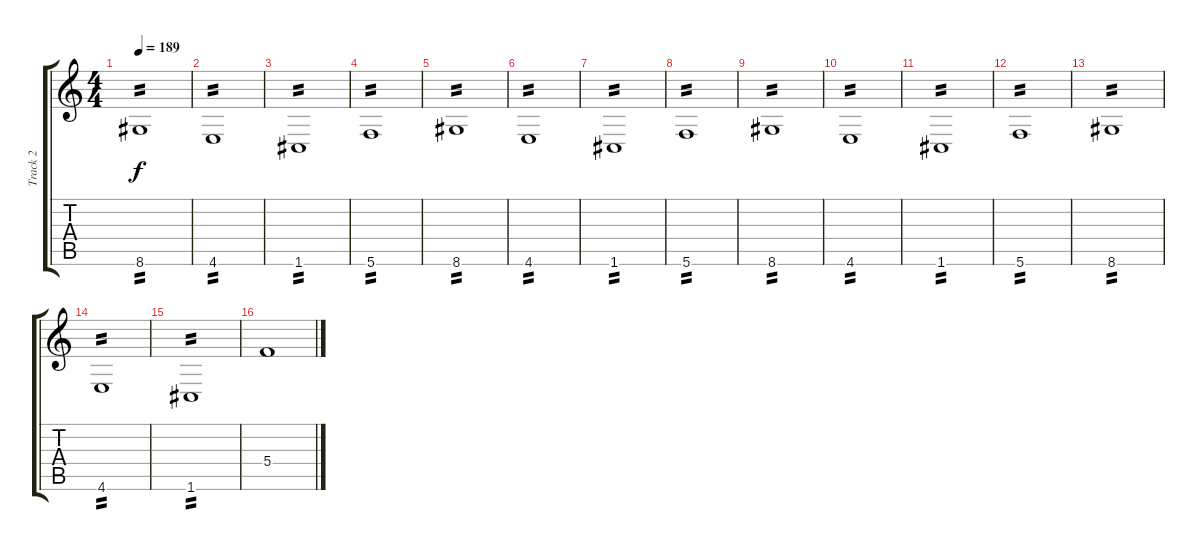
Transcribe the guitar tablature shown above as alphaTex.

\track ("Track 2" "Track 2") {instrument distortionguitar}
\staff {score tabs}
\tuning (D4 A3 F3 C3 G2 C2) {hide}
\ts (4 4)
\tempo 189
\clef g2
\ks c
8.6.1{tp 2 dy f} |
4.6.1{tp 2} |
1.6.1{tp 2} |
5.6.1{tp 2} |
8.6.1{tp 2} |
4.6.1{tp 2} |
1.6.1{tp 2} |
5.6.1{tp 2} |
8.6.1{tp 2} |
4.6.1{tp 2} |
1.6.1{tp 2} |
5.6.1{tp 2} |
8.6.1{tp 2} |
4.6.1{tp 2} |
1.6.1{tp 2} |
5.4.1
